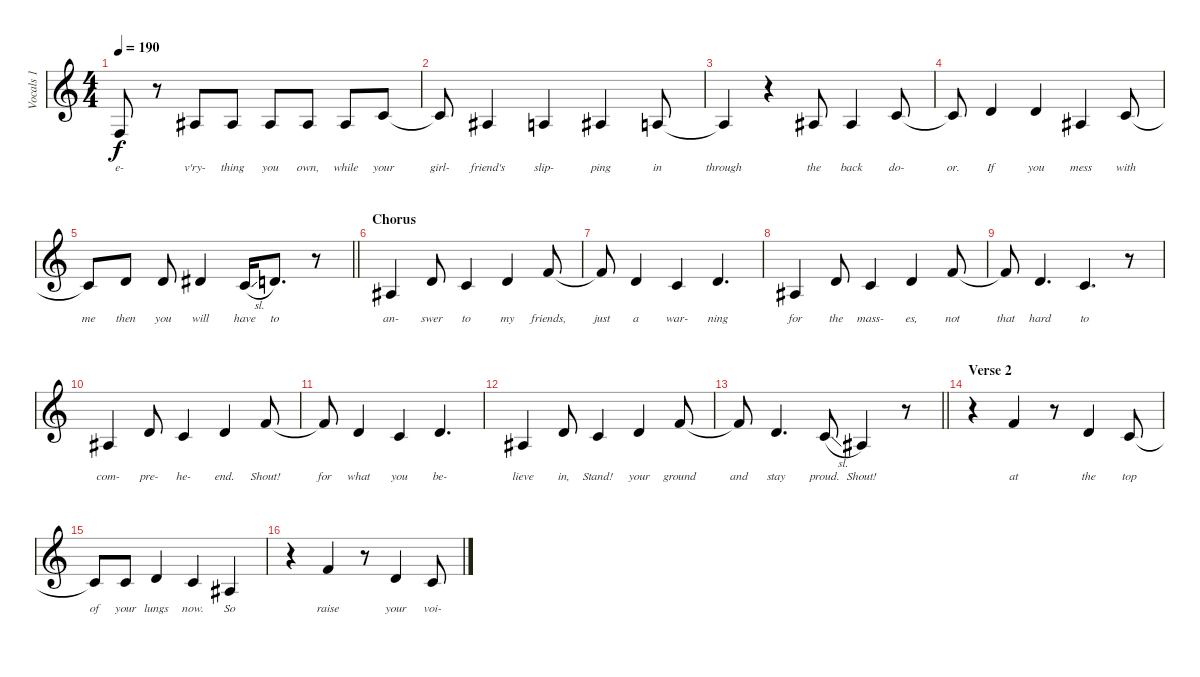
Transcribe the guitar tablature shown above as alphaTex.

\track ("Vocals 1" "Vocals 1") {instrument harmonica}
\staff {score}
\tuning (E4 B3 G3 D3 A2 E2) {hide}
\ts (4 4)
\tempo 190
\clef g2
\ks c
3.4{t}.8{lyrics (0 "e-") lyrics (1 "") lyrics (2 "") lyrics (3 "") lyrics (4 "") dy f} r.8 3.3.8{lyrics (0 "v'ry-") lyrics (1 "") lyrics (2 "") lyrics (3 "") lyrics (4 "")} 3.3.8{lyrics (0 "thing") lyrics (1 "") lyrics (2 "") lyrics (3 "") lyrics (4 "")} 3.3.8{lyrics (0 "you") lyrics (1 "") lyrics (2 "") lyrics (3 "") lyrics (4 "")} 3.3.8{lyrics (0 "own,") lyrics (1 "") lyrics (2 "") lyrics (3 "") lyrics (4 "")} 3.3.8{lyrics (0 "while") lyrics (1 "") lyrics (2 "") lyrics (3 "") lyrics (4 "")} 5.3.8{lyrics (0 "your") lyrics (1 "") lyrics (2 "") lyrics (3 "") lyrics (4 "")} |
5.3{t}.8{lyrics (0 "girl-") lyrics (1 "") lyrics (2 "") lyrics (3 "") lyrics (4 "")} 3.3.4{lyrics (0 "friend's") lyrics (1 "") lyrics (2 "") lyrics (3 "") lyrics (4 "")} 2.3.4{lyrics (0 "slip-") lyrics (1 "") lyrics (2 "") lyrics (3 "") lyrics (4 "")} 3.3.4{lyrics (0 "ping") lyrics (1 "") lyrics (2 "") lyrics (3 "") lyrics (4 "")} 2.3.8{lyrics (0 "in") lyrics (1 "") lyrics (2 "") lyrics (3 "") lyrics (4 "")} |
2.3{t}.4{lyrics (0 "through") lyrics (1 "") lyrics (2 "") lyrics (3 "") lyrics (4 "")} r.4 3.3.8{lyrics (0 "the") lyrics (1 "") lyrics (2 "") lyrics (3 "") lyrics (4 "")} 3.3.4{lyrics (0 "back") lyrics (1 "") lyrics (2 "") lyrics (3 "") lyrics (4 "")} 5.3.8{lyrics (0 "do-") lyrics (1 "") lyrics (2 "") lyrics (3 "") lyrics (4 "")} |
5.3{t}.8{lyrics (0 "or.") lyrics (1 "") lyrics (2 "") lyrics (3 "") lyrics (4 "")} 7.3.4{lyrics (0 "If") lyrics (1 "") lyrics (2 "") lyrics (3 "") lyrics (4 "")} 7.3.4{lyrics (0 "you") lyrics (1 "") lyrics (2 "") lyrics (3 "") lyrics (4 "")} 3.3.4{lyrics (0 "mess") lyrics (1 "") lyrics (2 "") lyrics (3 "") lyrics (4 "")} 5.3.8{lyrics (0 "with") lyrics (1 "") lyrics (2 "") lyrics (3 "") lyrics (4 "")} |
\barLineRight lightlight
5.3{t}.8{lyrics (0 "me") lyrics (1 "") lyrics (2 "") lyrics (3 "") lyrics (4 "")} 3.2.8{lyrics (0 "then") lyrics (1 "") lyrics (2 "") lyrics (3 "") lyrics (4 "")} 3.2.8{lyrics (0 "you") lyrics (1 "") lyrics (2 "") lyrics (3 "") lyrics (4 "")} 4.2.4{lyrics (0 "will") lyrics (1 "") lyrics (2 "") lyrics (3 "") lyrics (4 "")} 1.2{sl}.16{lyrics (0 "have") lyrics (1 "") lyrics (2 "") lyrics (3 "") lyrics (4 "")} 3.2.8{d lyrics (0 "to") lyrics (1 "") lyrics (2 "") lyrics (3 "") lyrics (4 "")} r.8 |
\section ("" "Chorus")
3.3.4{lyrics (0 "an-") lyrics (1 "") lyrics (2 "") lyrics (3 "") lyrics (4 "")} 3.2.8{lyrics (0 "swer") lyrics (1 "") lyrics (2 "") lyrics (3 "") lyrics (4 "")} 1.2.4{lyrics (0 "to") lyrics (1 "") lyrics (2 "") lyrics (3 "") lyrics (4 "")} 3.2.4{lyrics (0 "my") lyrics (1 "") lyrics (2 "") lyrics (3 "") lyrics (4 "")} 1.1.8{lyrics (0 "friends,") lyrics (1 "") lyrics (2 "") lyrics (3 "") lyrics (4 "")} |
1.1{t}.8{lyrics (0 "just") lyrics (1 "") lyrics (2 "") lyrics (3 "") lyrics (4 "")} 3.2.4{lyrics (0 "a") lyrics (1 "") lyrics (2 "") lyrics (3 "") lyrics (4 "")} 1.2.4{lyrics (0 "war-") lyrics (1 "") lyrics (2 "") lyrics (3 "") lyrics (4 "")} 3.2.4{d lyrics (0 "ning") lyrics (1 "") lyrics (2 "") lyrics (3 "") lyrics (4 "")} |
3.3.4{lyrics (0 "for") lyrics (1 "") lyrics (2 "") lyrics (3 "") lyrics (4 "")} 3.2.8{lyrics (0 "the") lyrics (1 "") lyrics (2 "") lyrics (3 "") lyrics (4 "")} 1.2.4{lyrics (0 "mass-") lyrics (1 "") lyrics (2 "") lyrics (3 "") lyrics (4 "")} 3.2.4{lyrics (0 "es,") lyrics (1 "") lyrics (2 "") lyrics (3 "") lyrics (4 "")} 1.1.8{lyrics (0 "not") lyrics (1 "") lyrics (2 "") lyrics (3 "") lyrics (4 "")} |
1.1{t}.8{lyrics (0 "that") lyrics (1 "") lyrics (2 "") lyrics (3 "") lyrics (4 "")} 3.2.4{d lyrics (0 "hard") lyrics (1 "") lyrics (2 "") lyrics (3 "") lyrics (4 "")} 1.2.4{d lyrics (0 "to") lyrics (1 "") lyrics (2 "") lyrics (3 "") lyrics (4 "")} r.8 |
3.3.4{lyrics (0 "com-") lyrics (1 "") lyrics (2 "") lyrics (3 "") lyrics (4 "")} 3.2.8{lyrics (0 "pre-") lyrics (1 "") lyrics (2 "") lyrics (3 "") lyrics (4 "")} 1.2.4{lyrics (0 "he-") lyrics (1 "") lyrics (2 "") lyrics (3 "") lyrics (4 "")} 3.2.4{lyrics (0 "end.") lyrics (1 "") lyrics (2 "") lyrics (3 "") lyrics (4 "")} 1.1.8{lyrics (0 "Shout!") lyrics (1 "") lyrics (2 "") lyrics (3 "") lyrics (4 "")} |
1.1{t}.8{lyrics (0 "for") lyrics (1 "") lyrics (2 "") lyrics (3 "") lyrics (4 "")} 3.2.4{lyrics (0 "what") lyrics (1 "") lyrics (2 "") lyrics (3 "") lyrics (4 "")} 1.2.4{lyrics (0 "you") lyrics (1 "") lyrics (2 "") lyrics (3 "") lyrics (4 "")} 3.2.4{d lyrics (0 "be-") lyrics (1 "") lyrics (2 "") lyrics (3 "") lyrics (4 "")} |
3.3.4{lyrics (0 "lieve") lyrics (1 "") lyrics (2 "") lyrics (3 "") lyrics (4 "")} 3.2.8{lyrics (0 "in,") lyrics (1 "") lyrics (2 "") lyrics (3 "") lyrics (4 "")} 1.2.4{lyrics (0 "Stand!") lyrics (1 "") lyrics (2 "") lyrics (3 "") lyrics (4 "")} 3.2.4{lyrics (0 "your") lyrics (1 "") lyrics (2 "") lyrics (3 "") lyrics (4 "")} 1.1.8{lyrics (0 "ground") lyrics (1 "") lyrics (2 "") lyrics (3 "") lyrics (4 "")} |
\barLineRight lightlight
1.1{t}.8{lyrics (0 "and") lyrics (1 "") lyrics (2 "") lyrics (3 "") lyrics (4 "")} 3.2.4{d lyrics (0 "stay") lyrics (1 "") lyrics (2 "") lyrics (3 "") lyrics (4 "")} 5.3{sl}.8{lyrics (0 "proud.") lyrics (1 "") lyrics (2 "") lyrics (3 "") lyrics (4 "")} 3.3.4{lyrics (0 "Shout!") lyrics (1 "") lyrics (2 "") lyrics (3 "") lyrics (4 "")} r.8 |
\section ("" "Verse 2")
r.4 6.2.4{lyrics (0 "at") lyrics (1 "") lyrics (2 "") lyrics (3 "") lyrics (4 "")} r.8 7.3.4{lyrics (0 "the") lyrics (1 "") lyrics (2 "") lyrics (3 "") lyrics (4 "")} 5.3.8{lyrics (0 "top") lyrics (1 "") lyrics (2 "") lyrics (3 "") lyrics (4 "")} |
5.3{t}.8{lyrics (0 "of") lyrics (1 "") lyrics (2 "") lyrics (3 "") lyrics (4 "")} 5.3.8{lyrics (0 "your") lyrics (1 "") lyrics (2 "") lyrics (3 "") lyrics (4 "")} 7.3.4{lyrics (0 "lungs") lyrics (1 "") lyrics (2 "") lyrics (3 "") lyrics (4 "")} 5.3.4{lyrics (0 "now.") lyrics (1 "") lyrics (2 "") lyrics (3 "") lyrics (4 "")} 3.3.4{lyrics (0 "So") lyrics (1 "") lyrics (2 "") lyrics (3 "") lyrics (4 "")} |
r.4 6.2.4{lyrics (0 "raise") lyrics (1 "") lyrics (2 "") lyrics (3 "") lyrics (4 "")} r.8 7.3.4{lyrics (0 "your") lyrics (1 "") lyrics (2 "") lyrics (3 "") lyrics (4 "")} 5.3.8{lyrics (0 "voi-") lyrics (1 "") lyrics (2 "") lyrics (3 "") lyrics (4 "")}
